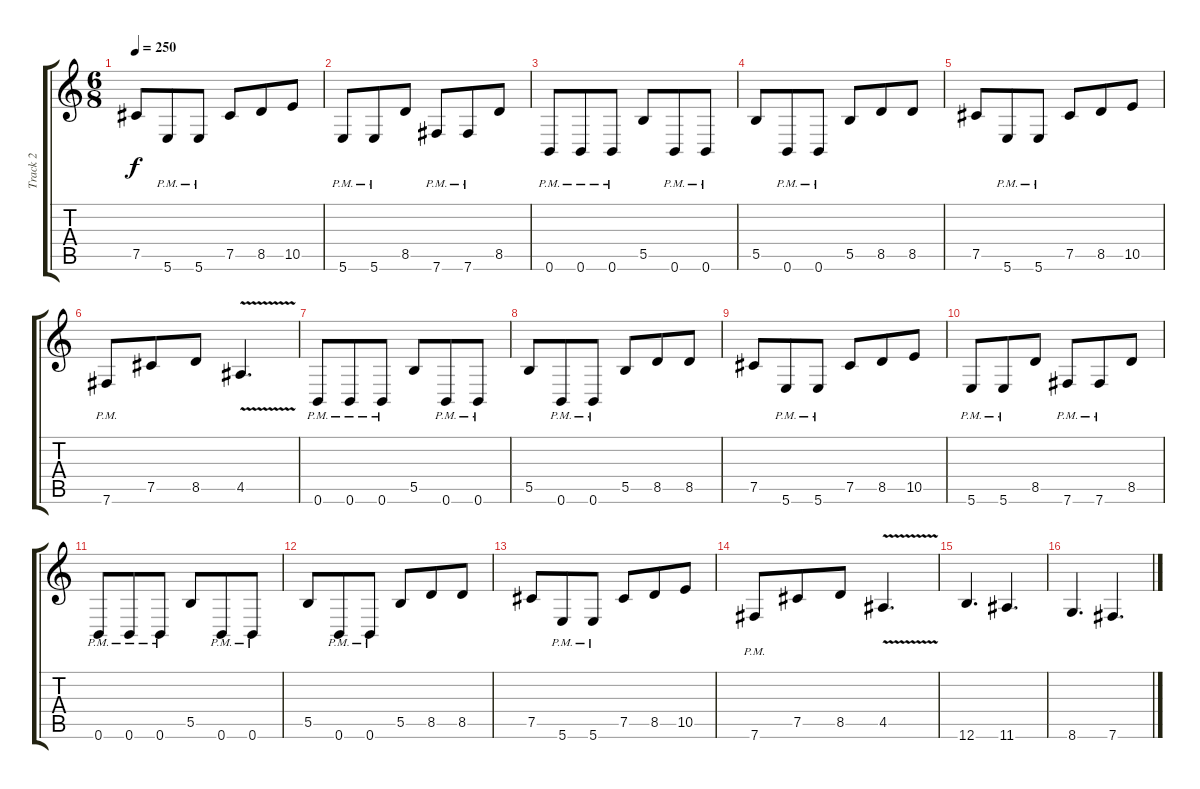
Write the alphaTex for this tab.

\track ("Track 2" "Track 2") {instrument distortionguitar}
\staff {score tabs}
\tuning (Db4 Ab3 E3 B2 Gb2 B1) {hide}
\ts (6 8)
\tempo 250
\clef g2
\ks c
7.5.8{dy f} 5.6{pm}.8 5.6{pm}.8 7.5.8 8.5.8 10.5.8 |
5.6{pm}.8 5.6{pm}.8 8.5.8 7.6{pm}.8 7.6{pm}.8 8.5.8 |
0.6{pm}.8 0.6{pm}.8 0.6{pm}.8 5.5.8 0.6{pm}.8 0.6{pm}.8 |
5.5.8 0.6{pm}.8 0.6{pm}.8 5.5.8 8.5.8 8.5.8 |
7.5.8 5.6{pm}.8 5.6{pm}.8 7.5.8 8.5.8 10.5.8 |
7.6{pm}.8 7.5.8 8.5.8 4.5{v}.4{d} |
0.6{pm}.8 0.6{pm}.8 0.6{pm}.8 5.5.8 0.6{pm}.8 0.6{pm}.8 |
5.5.8 0.6{pm}.8 0.6{pm}.8 5.5.8 8.5.8 8.5.8 |
7.5.8 5.6{pm}.8 5.6{pm}.8 7.5.8 8.5.8 10.5.8 |
5.6{pm}.8 5.6{pm}.8 8.5.8 7.6{pm}.8 7.6{pm}.8 8.5.8 |
0.6{pm}.8 0.6{pm}.8 0.6{pm}.8 5.5.8 0.6{pm}.8 0.6{pm}.8 |
5.5.8 0.6{pm}.8 0.6{pm}.8 5.5.8 8.5.8 8.5.8 |
7.5.8 5.6{pm}.8 5.6{pm}.8 7.5.8 8.5.8 10.5.8 |
7.6{pm}.8 7.5.8 8.5.8 4.5{v}.4{d} |
12.6.4{d} 11.6.4{d} |
8.6.4{d} 7.6.4{d}
